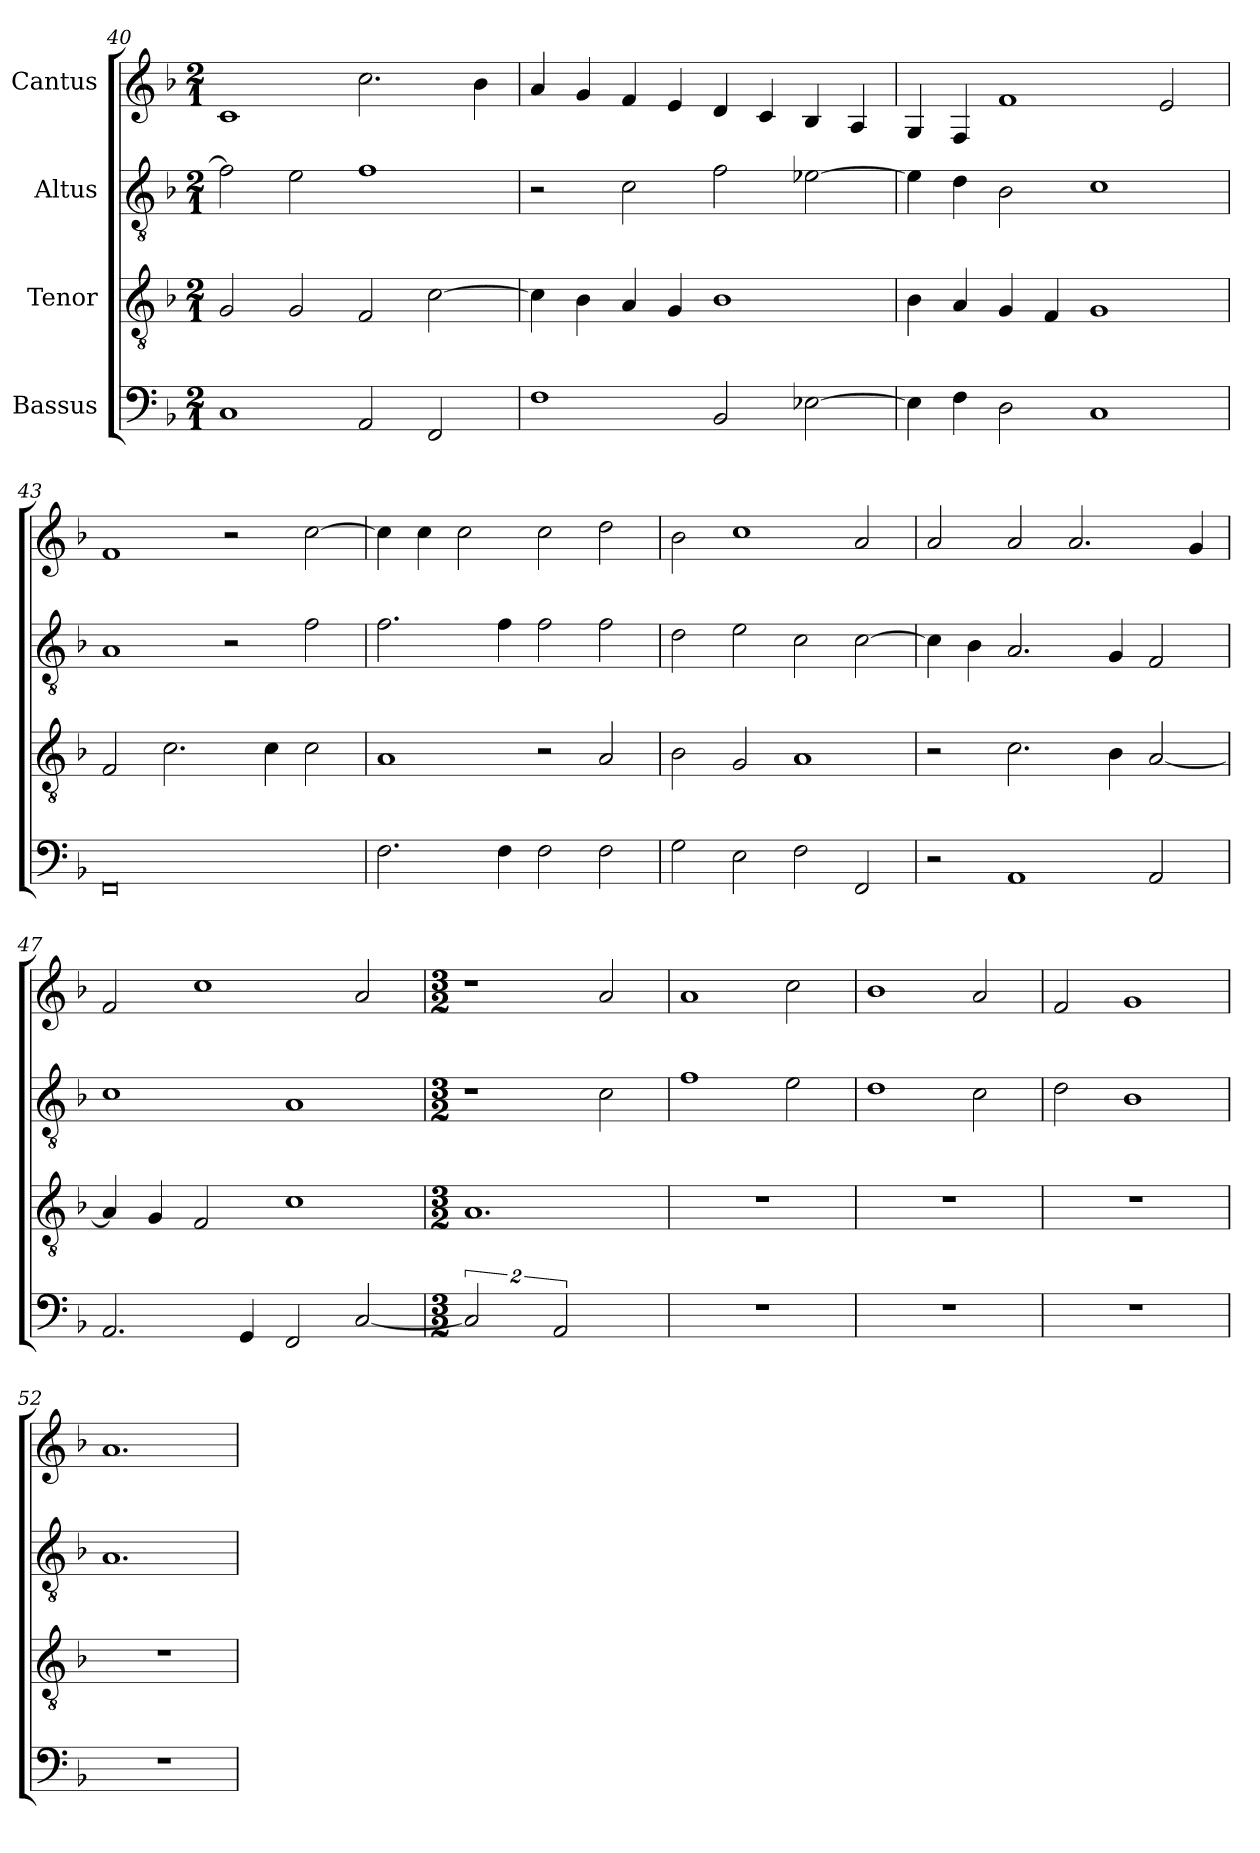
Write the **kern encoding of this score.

**kern	**kern	**kern	**kern
*part4	*part3	*part2	*part1
*staff4	*staff3	*staff2	*staff1
*I"Bassus	*I"Tenor	*I"Altus	*I"Cantus
*clefF4	*clefGv2	*clefGv2	*clefG2
*	*ITrd7c12	*ITrd7c12	*
*k[b-]	*k[b-]	*k[b-]	*k[b-]
*F:	*F:	*F:	*F:
*M2/1	*M2/1	*M2/1	*M2/1
=40	=40	=40	=40
1Ci	2GGi/	2Fi\]	1ci
.	2GGi/	2Ei\	.
2AAi/	2FFi/	1Fi	2.cci\
2FFi/	[>2Ci\	.	.
.	.	.	4b-i\
=41	=41	=41	=41
1Fi	4Ci\]	2r	4ai/
.	4BB-i\	.	4gi/
.	4AAi/	2Ci\	4fi/
.	4GGi/	.	4ei/
2BB-i/	1BB-i	2Fi\	4di/
.	.	.	4ci/
[>2E-Xi\	.	[>2E-Xi\	4B-i/
.	.	.	4Ai/
=42	=42	=42	=42
4E-i\]	4BB-i\	4E-i\]	4Gi/
4Fi\	4AAi/	4Di\	4Fi/
2Di\	4GGi/	2BB-i\	1fi
.	4FFi/	.	.
1Ci	1GGi	1Ci	.
.	.	.	2ei/
=43	=43	=43	=43
0FFi	2FFi/	1AAi	1fi
.	2.Ci\	.	.
.	.	2r	2r
.	4Ci\	.	.
.	2Ci\	2Fi\	[>2cci\
!!LO:LB:g=z
=44	=44	=44	=44
2.Fi\	1AAi	2.Fi\	4cci\]
.	.	.	4cci\
.	.	.	2cci\
4Fi\	.	4Fi\	.
2Fi\	2r	2Fi\	2cci\
2Fi\	2AAi/	2Fi\	2ddi\
=45	=45	=45	=45
2Gi\	2BB-i\	2Di\	2b-i\
2Ei\	2GGi/	2Ei\	1cci
2Fi\	1AAi	2Ci\	.
2FFi/	.	[>2Ci\	2ai/
=46	=46	=46	=46
2r	2r	4Ci\]	2ai/
.	.	4BB-i\	.
1AAi	2.Ci\	2.AAi/	2ai/
.	.	.	2.ai/
.	4BB-i\	4GGi/	.
2AAi/	[<2AAi/	2FFi/	.
.	.	.	4gi/
=47	=47	=47	=47
2.AAi/	4AAi/]	1Ci	2fi/
.	4GGi/	.	.
.	2FFi/	.	1cci
4GGi/	.	.	.
2FFi/	1Ci	1AAi	.
[<2Ci/	.	.	2ai/
=48	=48	=48	=48
*M3/2	*M3/2	*M3/2	*M3/2
4%3Ci/]	1.AAi	1r	1r
4%3AAi/	.	.	.
.	.	2Ci\	2ai/
=49	=49	=49	=49
!LO:N:vis=1	!LO:N:vis=1	!	!
1.r	1.r	1Fi	1ai
.	.	2Ei\	2cci\
!!LO:LB:g=z
=50	=50	=50	=50
!LO:N:vis=1	!LO:N:vis=1	!	!
1.r	1.r	1Di	1b-i
.	.	2Ci\	2ai/
=51	=51	=51	=51
!LO:N:vis=1	!LO:N:vis=1	!	!
1.r	1.r	2Di\	2fi/
.	.	1BB-i	1gi
=52	=52	=52	=52
!LO:N:vis=1	!LO:N:vis=1	!	!
1.r	1.r	1.AAi	1.ai
=	=	=	=
*-	*-	*-	*-
